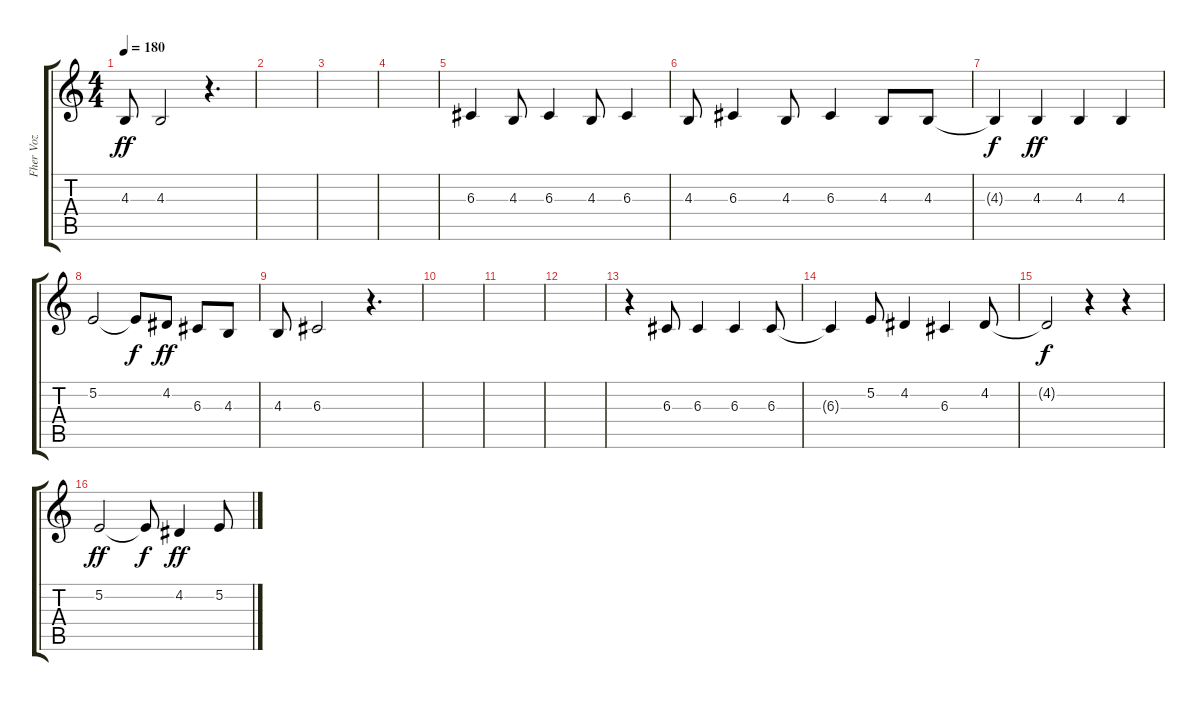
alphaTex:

\track ("Fher Voz" "Fher Voz") {instrument flute}
\staff {score tabs}
\tuning (E4 B3 G3 D3 A2 E2) {hide}
\ts (4 4)
\tempo 180
\clef g2
\ks c
4.3.8{dy ff} 4.3.2 r.4{d} |
|
|
|
6.3.4 4.3.8 6.3.4 4.3.8 6.3.4 |
4.3.8 6.3.4 4.3.8 6.3.4 4.3.8 4.3.8 |
4.3{t}.4{dy f} 4.3.4{dy ff} 4.3.4 4.3.4 |
5.2.2 5.2{t}.8{dy f} 4.2.8{dy ff} 6.3.8 4.3.8 |
4.3.8 6.3.2 r.4{d} |
|
|
|
r.4 6.3.8 6.3.4 6.3.4 6.3.8 |
6.3{t}.4 5.2.8 4.2.4 6.3.4 4.2.8 |
4.2{t}.2{dy f} r.4 r.4 |
5.2.2{dy ff} 5.2{t}.8{dy f} 4.2.4{dy ff} 5.2.8
